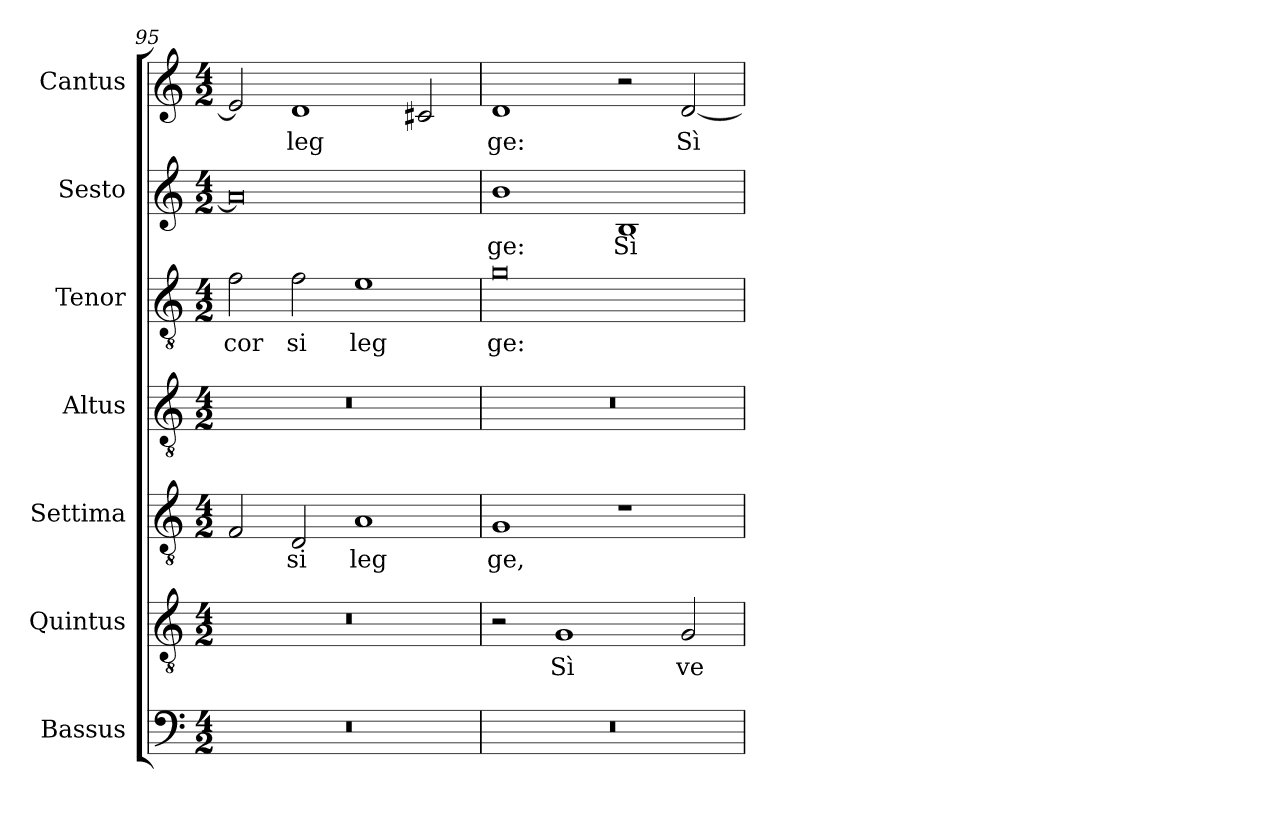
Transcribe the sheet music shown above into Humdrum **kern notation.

**kern	**kern	**text	**kern	**text	**kern	**kern	**text	**kern	**text	**kern	**text
*part7	*part6	*part6	*part5	*part5	*part4	*part3	*part3	*part2	*part2	*part1	*part1
*staff7	*staff6	*staff6	*staff5	*staff5	*staff4	*staff3	*staff3	*staff2	*staff2	*staff1	*staff1
*I"Bassus	*I"Quintus	*	*I"Settima	*	*I"Altus	*I"Tenor	*	*I"Sesto	*	*I"Cantus	*
*clefF4	*clefGv2	*	*clefGv2	*	*clefGv2	*clefGv2	*	*clefG2	*	*clefG2	*
*	*k[]	*	*k[]	*	*	*	*	*	*	*	*
*	*C:	*	*C:	*	*	*	*	*	*	*	*
*M4/2	*M4/2	*	*M4/2	*	*M4/2	*M4/2	*	*M4/2	*	*M4/2	*
=95	=95	=95	=95	=95	=95	=95	=95	=95	=95	=95	=95
!	!	!	!	!	!	!	!LO:LY:b:cj	!	!	!	!
0r	0r	.	2F/	.	0r	2f\	cor	0a]	.	2e/]	.
!	!	!	!	!LO:LY:b:cj	!	!	!LO:LY:b:cj	!	!	!	!LO:LY:b:cj
.	.	.	2D/	si	.	2f\	si	.	.	1d	leg
!	!	!	!	!LO:LY:b:cj	!	!	!LO:LY:b:cj	!	!	!	!
.	.	.	1A	leg	.	1e	leg	.	.	.	.
.	.	.	.	.	.	.	.	.	.	2c#/	.
=96	=96	=96	=96	=96	=96	=96	=96	=96	=96	=96	=96
!	!	!	!	!LO:LY:b:cj	!	!	!LO:LY:b:cj	!	!LO:LY:b:cj	!	!LO:LY:b:cj
0r	2r	.	1G	ge,	0r	0g	ge:	1b	ge:	1d	ge:
!	!	!LO:LY:b:cj	!	!	!	!	!	!	!	!	!
.	1G	Sì	.	.	.	.	.	.	.	.	.
!	!	!	!	!	!	!	!	!	!LO:LY:b:cj	!	!
.	.	.	1r	.	.	.	.	1B	Sì	2r	.
!	!	!LO:LY:b:cj	!	!	!	!	!	!	!	!	!LO:LY:b:cj
.	2G/	ve-	.	.	.	.	.	.	.	[<2d/	Sì
=	=	=	=	=	=	=	=	=	=	=	=
*-	*-	*-	*-	*-	*-	*-	*-	*-	*-	*-	*-
